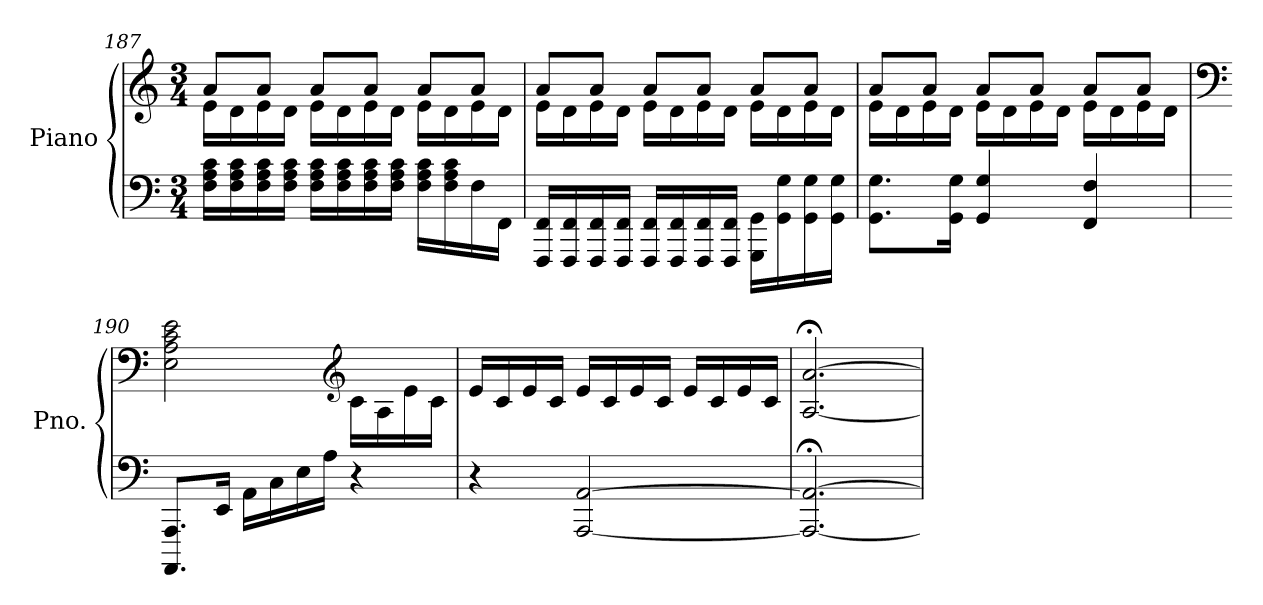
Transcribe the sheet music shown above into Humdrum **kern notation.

**kern	**kern
*part1	*part1
*staff2	*staff1
*I"Piano	*
*I'Pno.	*
!!LO:LB:g=z
*clefF4	*clefG2
*k[]	*k[]
*M3/4	*M3/4
=187	=187
*	*^
16F\ 16A\ 16c\LL	8a/L	16e\LL
16F\ 16A\ 16c\	.	16d\
16F\ 16A\ 16c\	8a/J	16e\
16F\ 16A\ 16c\JJ	.	16d\JJ
16F\ 16A\ 16c\LL	8a/L	16e\LL
16F\ 16A\ 16c\	.	16d\
16F\ 16A\ 16c\	8a/J	16e\
16F\ 16A\ 16c\JJ	.	16d\JJ
16F\ 16A\ 16c\LL	8a/L	16e\LL
16F\ 16A\ 16c\	.	16d\
16F\	8a/J	16e\
16FF\JJ	.	16d\JJ
=188	=188	=188
16FFF/ 16FF/LL	8a/L	16e\LL
16FFF/ 16FF/	.	16d\
16FFF/ 16FF/	8a/J	16e\
16FFF/ 16FF/JJ	.	16d\JJ
16FFF/ 16FF/LL	8a/L	16e\LL
16FFF/ 16FF/	.	16d\
16FFF/ 16FF/	8a/J	16e\
16FFF/ 16FF/JJ	.	16d\JJ
16GGG\ 16GG\LL	8a/L	16e\LL
16GG\ 16G\	.	16d\
16GG\ 16G\	8a/J	16e\
16GG\ 16G\JJ	.	16d\JJ
=189	=189	=189
8.GG\ 8.G\L	8a/L	16e\LL
.	.	16d\
.	8a/J	16e\
16GG\ 16G\Jk	.	16d\JJ
4GG/ 4G/	8a/L	16e\LL
.	.	16d\
.	8a/J	16e\
.	.	16d\JJ
4FF/ 4F/	8a/L	16e\LL
.	.	16d\
.	8a/J	16e\
.	.	16d\JJ
*	*v	*v
!!LO:LB:g=z
=190	=190
*	*clefF4
8.AAAA/ 8.AAA/L	2E\ 2A\ 2c\ 2e\
16EE/Jk	.
16AA\LL	.
16C\	.
16E\	.
16A\JJ	.
*	*clefG2
4r	16c\LL
.	16A\
.	16e\
.	16c\JJ
=191	=191
4r	16e/LL
.	16c/
.	16e/
.	16c/JJ
[2AAA/ [2AA/	16e/LL
.	16c/
.	16e/
.	16c/JJ
.	16e/LL
.	16c/
.	16e/
.	16c/JJ
=192	=192
2.AAA/_;< 2.AA/_;<	[2.A/;< [2.a/;<
=	=
*-	*-
